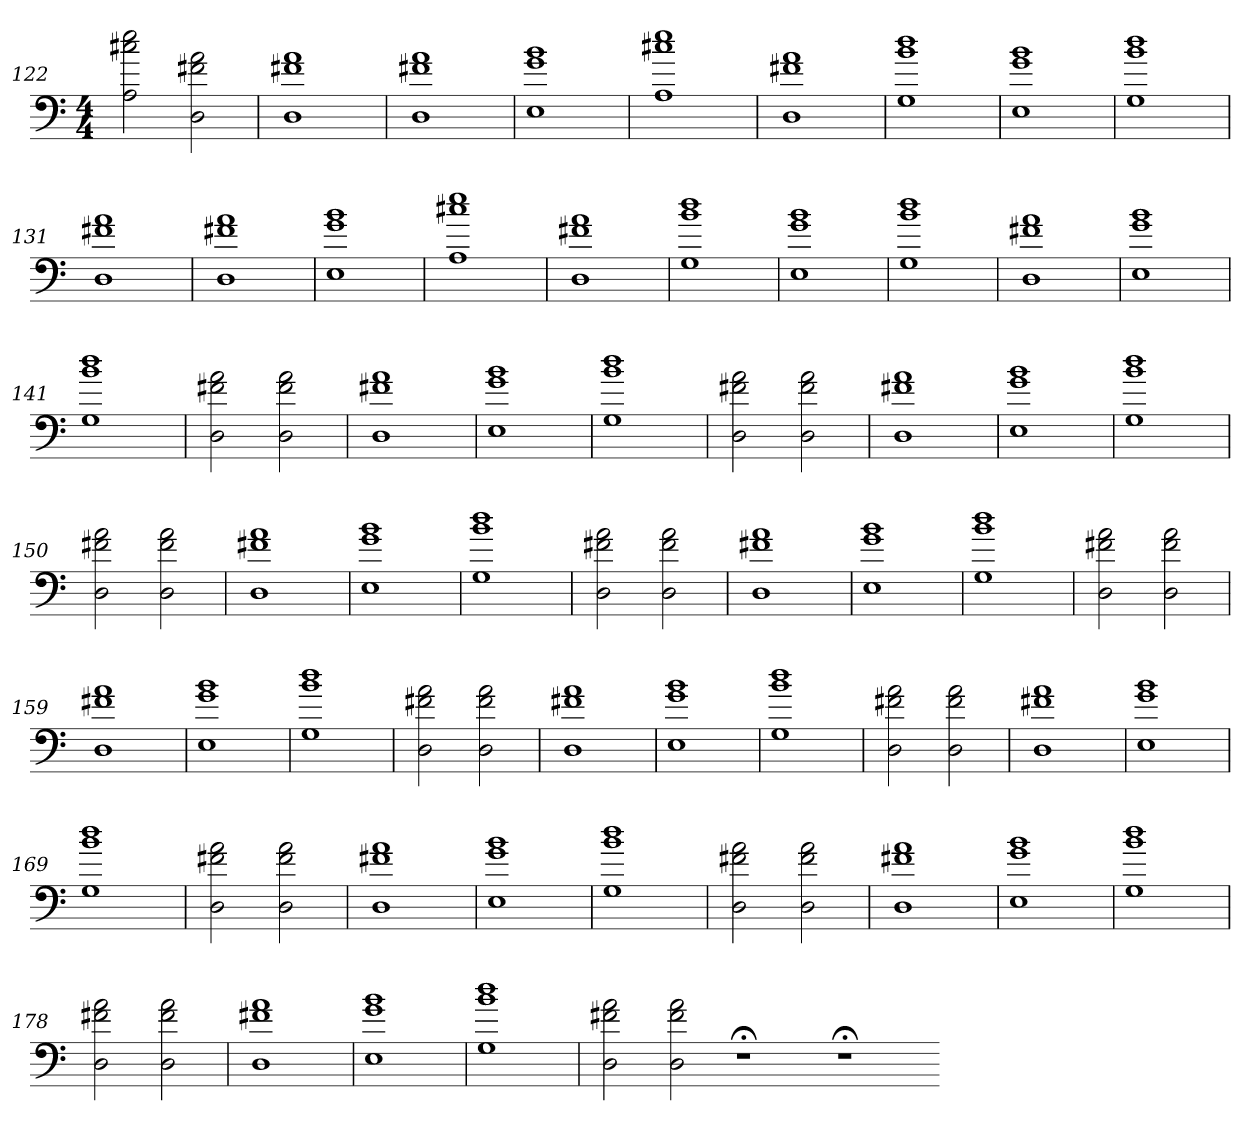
**kern
*part1
*staff1
*M4/4
=122
2A 2cc#X 2ee
2D 2f#X 2a
=123
1D 1f#X 1a
=124
1D 1f#X 1a
=125
1E 1g 1b
=126
1A 1cc#X 1ee
=127
1D 1f#X 1a
=128
1G 1b 1dd
=129
1E 1g 1b
=130
1G 1b 1dd
=131
1D 1f#X 1a
=132
1D 1f#X 1a
=133
1E 1g 1b
=134
1A 1cc#X 1ee
=135
1D 1f#X 1a
=136
1G 1b 1dd
=137
1E 1g 1b
=138
1G 1b 1dd
=139
1D 1f#X 1a
=140
1E 1g 1b
=141
1G 1b 1dd
=142
2D 2f#X 2a
2D 2f# 2a
=143
1D 1f#X 1a
=144
1E 1g 1b
=145
1G 1b 1dd
=146
2D 2f#X 2a
2D 2f# 2a
=147
1D 1f#X 1a
=148
1E 1g 1b
=149
1G 1b 1dd
=150
2D 2f#X 2a
2D 2f# 2a
=151
1D 1f#X 1a
=152
1E 1g 1b
=153
1G 1b 1dd
=154
2D 2f#X 2a
2D 2f# 2a
=155
1D 1f#X 1a
=156
1E 1g 1b
=157
1G 1b 1dd
=158
2D 2f#X 2a
2D 2f# 2a
=159
1D 1f#X 1a
=160
1E 1g 1b
=161
1G 1b 1dd
=162
2D 2f#X 2a
2D 2f# 2a
=163
1D 1f#X 1a
=164
1E 1g 1b
=165
1G 1b 1dd
=166
2D 2f#X 2a
2D 2f# 2a
=167
1D 1f#X 1a
=168
1E 1g 1b
=169
1G 1b 1dd
=170
2D 2f#X 2a
2D 2f# 2a
=171
1D 1f#X 1a
=172
1E 1g 1b
=173
1G 1b 1dd
=174
2D 2f#X 2a
2D 2f# 2a
=175
1D 1f#X 1a
=176
1E 1g 1b
=177
1G 1b 1dd
=178
2D 2f#X 2a
2D 2f# 2a
=179
1D 1f#X 1a
=180
1E 1g 1b
=181
1G 1b 1dd
=182
2D 2f#X 2a
2D 2f# 2a
1r;<
1r;<
=-
*-
